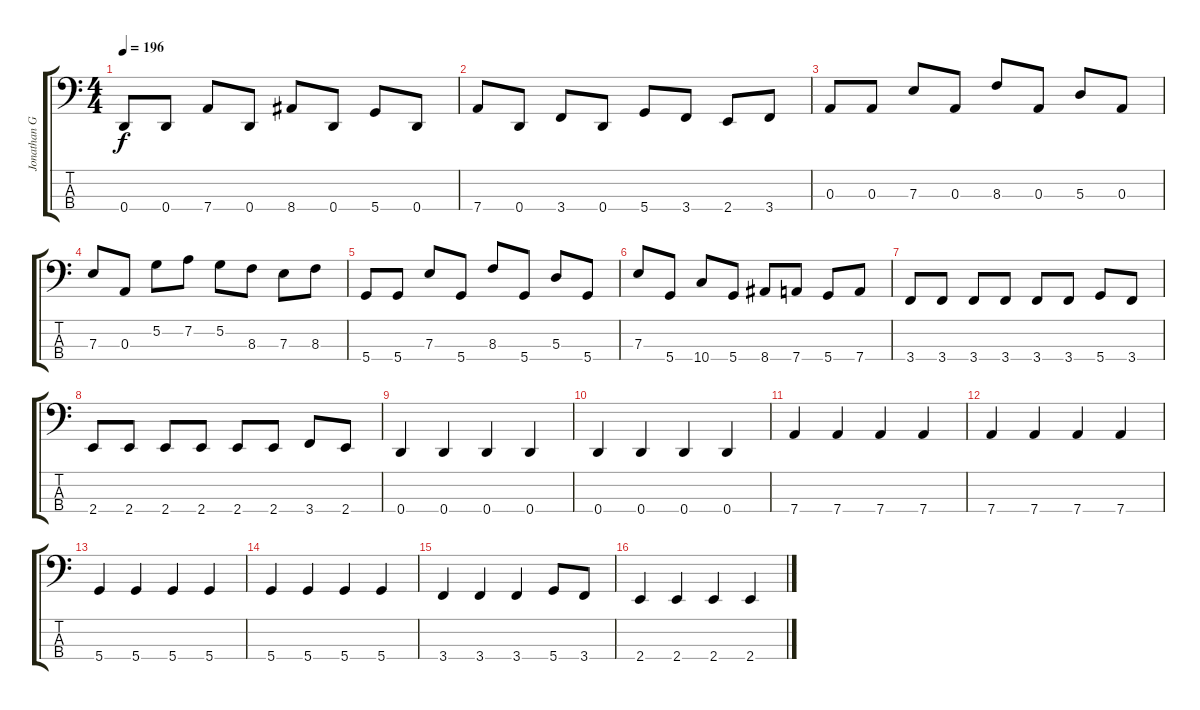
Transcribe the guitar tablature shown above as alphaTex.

\track ("Jonathan Gallant" "Jonathan G") {instrument electricbassfinger}
\staff {score tabs}
\tuning (G2 D2 A1 D1) {hide}
\ts (4 4)
\tempo 196
\clef f4
\ks c
0.4.8{dy f} 0.4.8 7.4.8 0.4.8 8.4.8 0.4.8 5.4.8 0.4.8 |
7.4.8 0.4.8 3.4.8 0.4.8 5.4.8 3.4.8 2.4.8 3.4.8 |
0.3.8 0.3.8 7.3.8 0.3.8 8.3.8 0.3.8 5.3.8 0.3.8 |
7.3.8 0.3.8 5.2.8 7.2.8 5.2.8 8.3.8 7.3.8 8.3.8 |
5.4.8 5.4.8 7.3.8 5.4.8 8.3.8 5.4.8 5.3.8 5.4.8 |
7.3.8 5.4.8 10.4.8 5.4.8 8.4.8 7.4.8 5.4.8 7.4.8 |
3.4.8 3.4.8 3.4.8 3.4.8 3.4.8 3.4.8 5.4.8 3.4.8 |
2.4.8 2.4.8 2.4.8 2.4.8 2.4.8 2.4.8 3.4.8 2.4.8 |
0.4.4 0.4.4 0.4.4 0.4.4 |
0.4.4 0.4.4 0.4.4 0.4.4 |
7.4.4 7.4.4 7.4.4 7.4.4 |
7.4.4 7.4.4 7.4.4 7.4.4 |
5.4.4 5.4.4 5.4.4 5.4.4 |
5.4.4 5.4.4 5.4.4 5.4.4 |
3.4.4 3.4.4 3.4.4 5.4.8 3.4.8 |
2.4.4 2.4.4 2.4.4 2.4.4
